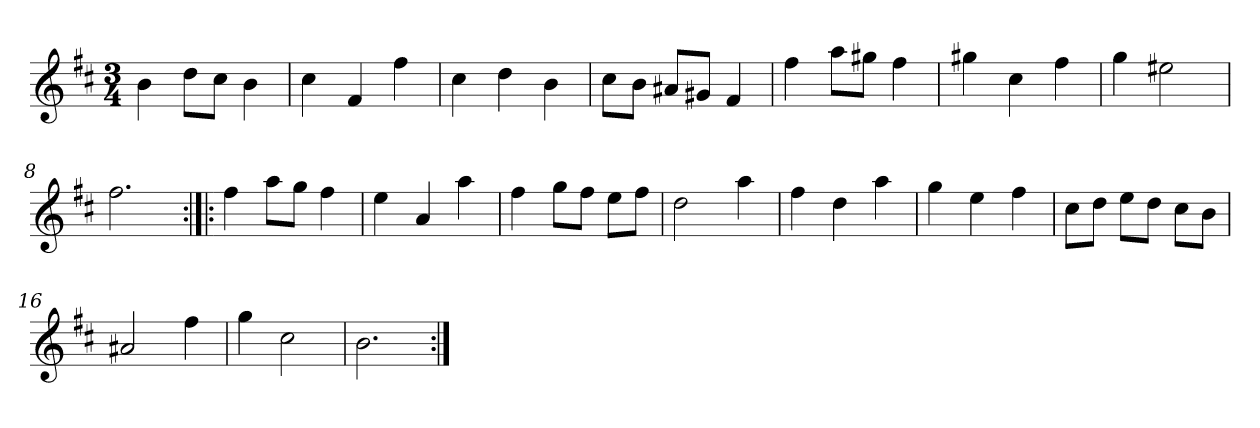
**kern
*part1
*staff1
*clefG2
*k[f#c#]
*b:
*M3/4
*MM100
=1
4b
8dd\L
8cc#\J
4b
=2
4cc#
4f#
4ff#
=3
4cc#
4dd
4b
=4
8cc#\L
8b\J
8a#X/L
8g#X/J
4f#
=5
4ff#
8aa\L
8gg#X\J
4ff#
=6
4gg#X
4cc#
4ff#
=7
4gg
2ee#X
=8
2.ff#
=9:|!|:
4ff#
8aa\L
8gg\J
4ff#
=10
4ee
4a
4aa
=11
4ff#
8gg\L
8ff#\J
8ee\L
8ff#\J
=12
2dd
4aa
=13
4ff#
4dd
4aa
=14
4gg
4ee
4ff#
=15
8cc#\L
8dd\J
8ee\L
8dd\J
8cc#\L
8b\J
=16
2a#X
4ff#
=17
4gg
2cc#
=18
2.b
=:|!
*-
